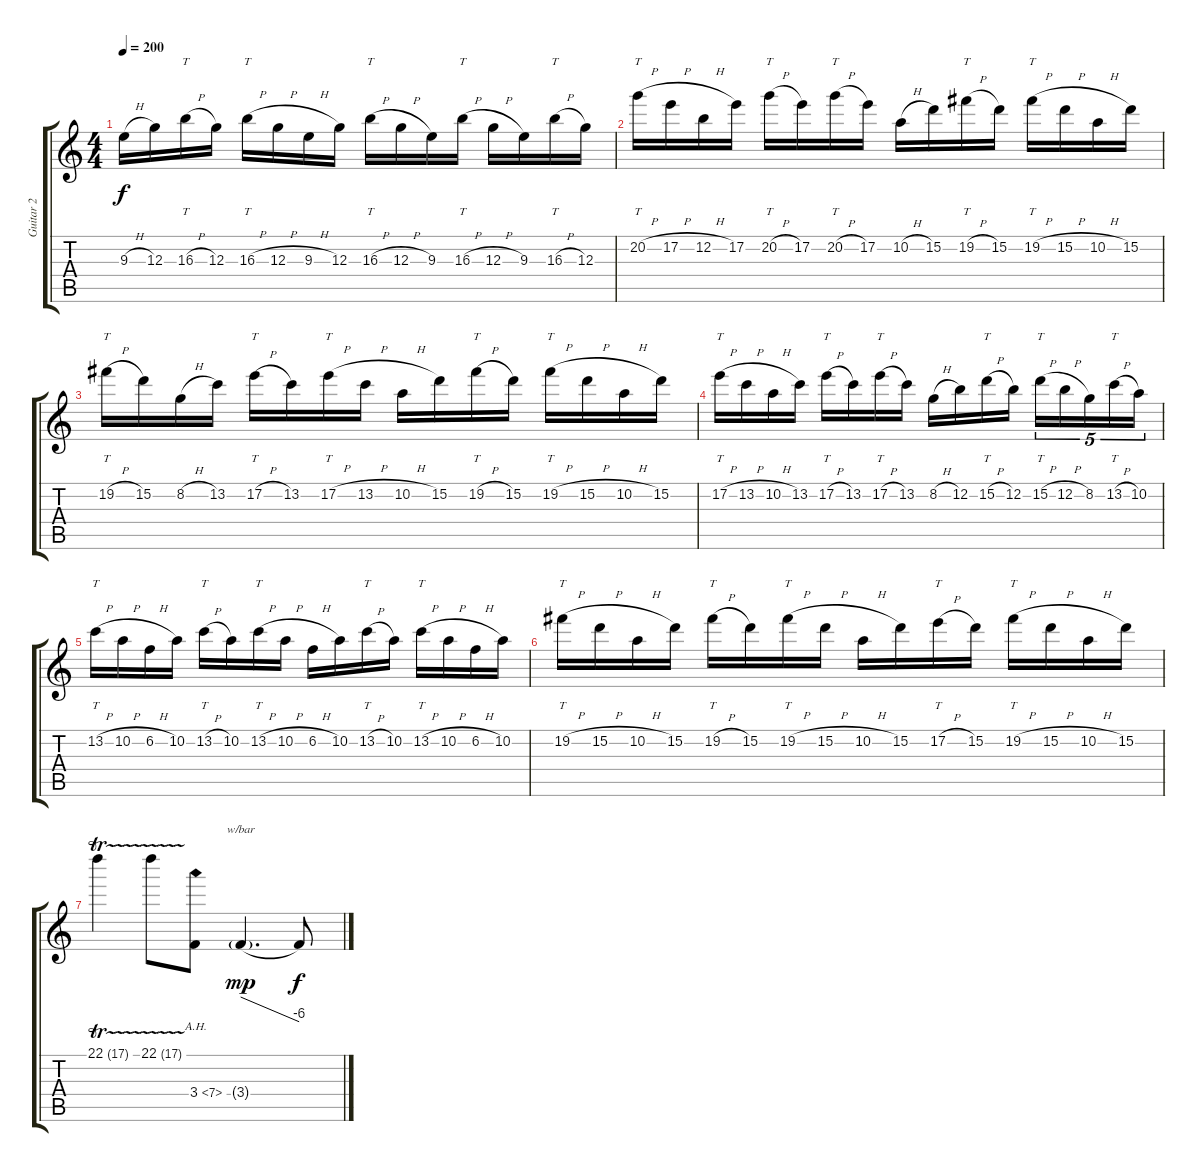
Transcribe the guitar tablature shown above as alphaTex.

\track ("Guitar 2" "Guitar 2") {instrument overdrivenguitar}
\staff {score tabs}
\tuning (E4 B3 G3 D3 A2 E2) {hide}
\ts (4 4)
\tempo 200
\clef g2
\ks c
9.3{h}.16{dy f} 12.3.16 16.3{h}.16{tt} 12.3.16 16.3{h}.16{tt} 12.3{h}.16 9.3{h}.16 12.3.16 16.3{h}.16{tt} 12.3{h}.16 9.3.16 16.3{h}.16{tt} 12.3{h}.16 9.3.16 16.3{h}.16{tt} 12.3.16 |
20.2{h}.16{tt} 17.2{h}.16 12.2{h}.16 17.2.16 20.2{h}.16{tt} 17.2.16 20.2{h}.16{tt} 17.2.16 10.2{h}.16 15.2.16 19.2{h}.16{tt} 15.2.16 19.2{h}.16{tt} 15.2{h}.16 10.2{h}.16 15.2.16 |
19.2{h}.16{tt} 15.2.16 8.2{h}.16 13.2.16 17.2{h}.16{tt} 13.2.16 17.2{h}.16{tt} 13.2{h}.16 10.2{h}.16 15.2.16 19.2{h}.16{tt} 15.2.16 19.2{h}.16{tt} 15.2{h}.16 10.2{h}.16 15.2.16 |
17.2{h}.16{tt} 13.2{h}.16 10.2{h}.16 13.2.16 17.2{h}.16{tt} 13.2.16 17.2{h}.16{tt} 13.2.16 8.2{h}.16 12.2.16 15.2{h}.16{tt} 12.2.16 15.2{h}.16{tt tu (5 4)} 12.2{h}.16{tu (5 4)} 8.2.16{tu (5 4)} 13.2{h}.16{tt tu (5 4)} 10.2.16{tu (5 4)} |
13.2{h}.16{tt} 10.2{h}.16 6.2{h}.16 10.2.16 13.2{h}.16{tt} 10.2.16 13.2{h}.16{tt} 10.2{h}.16 6.2{h}.16 10.2.16 13.2{h}.16{tt} 10.2.16 13.2{h}.16{tt} 10.2{h}.16 6.2{h}.16 10.2.16 |
19.2{h}.16{tt} 15.2{h}.16 10.2{h}.16 15.2.16 19.2{h}.16{tt} 15.2.16 19.2{h}.16{tt} 15.2{h}.16 10.2{h}.16 15.2.16 17.2{h}.16{tt} 15.2.16 19.2{h}.16{tt} 15.2{h}.16 10.2{h}.16 15.2.16 |
22.1{tr (17 32)}.4 22.1{tr (17 32)}.8 3.4{ah 4}.8 3.4{g}.4{d tbe (dive default 0 0 60 -24) dy mp} 3.4{t}.8{dy f}
